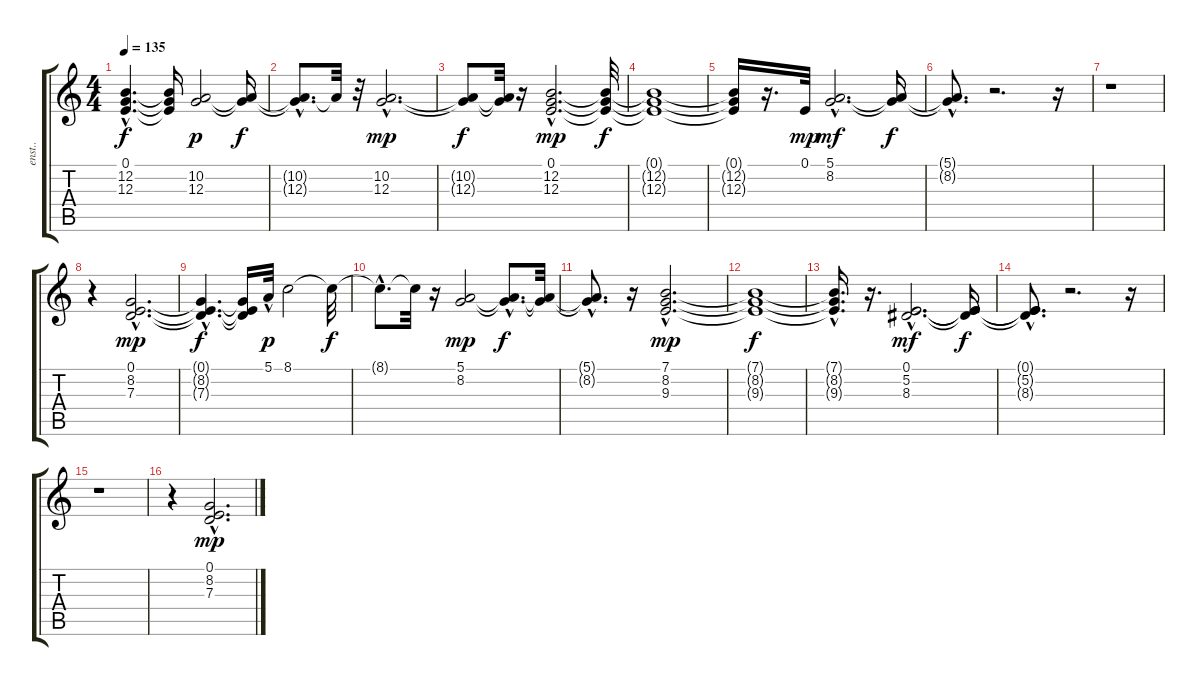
\track ("enst.." "enst..") {instrument pad5bowed}
\staff {score tabs}
\tuning (E4 B3 G3 D3 A2 E2) {hide}
\ts (4 4)
\tempo 135
\clef g2
\ks c
(0.1{hac t} 12.2{hac t} 12.3{hac t}).4{d dy f} (0.1{t} 12.2{t} 12.3{t}).16 (10.2 12.3).2{dy p} (10.2{t} 12.3{t}).16{dy f} |
(10.2{hac t} 12.3{hac t}).8{d} 10.2{t}.32 r.32 (10.2{hac} 12.3{hac}).2{d dy mp} |
(10.2{t} 12.3{t}).8{dy f} (10.2{t} 12.3{t}).32 r.16 (0.1{hac} 12.2{hac} 12.3{hac}).2{d dy mp} (0.1{t} 12.2{t} 12.3{t}).32{dy f} |
(0.1{t} 12.2{t} 12.3{t}).1 |
(0.1{t} 12.2{t} 12.3{t}).16 r.16{d} 0.1.32{dy mp} (5.1{hac} 8.2{hac}).2{d dy mf} (5.1{t} 8.2{t}).16{dy f} |
(5.1{hac t} 8.2{hac t}).8{d} r.2{d} r.16 |
r.1 |
r.4 (0.1{hac} 8.2{hac} 7.3{hac}).2{d dy mp instrument pad5bowed} |
(0.1{hac t} 8.2{hac t} 7.3{hac t}).4{d dy f} (0.1{t} 8.2{t} 7.3{t}).16 5.1{hac}.32{dy p} 8.1.2 8.1{t}.32{dy f} |
8.1{hac t}.8{d} 8.1{t}.32 r.16 (5.1 8.2).2{dy mp} (5.1{hac t} 8.2{hac t}).8{d dy f} (5.1{t} 8.2{t}).32 |
(5.1{hac t} 8.2{hac t}).8{d} r.16 (7.1{hac} 8.2{hac} 9.3{hac}).2{d dy mp} |
(7.1{t} 8.2{t} 9.3{t}).1{dy f} |
(7.1{hac t} 8.2{t} 9.3{hac t}).16{d} r.16{d} (0.1{hac} 5.2{hac} 8.3{hac}).2{d dy mf} (0.1{t} 5.2{t} 8.3{t}).16{dy f} |
(0.1{hac t} 5.2{hac t} 8.3{hac t}).8{d} r.2{d} r.16 |
r.1 |
r.4 (0.1{hac} 8.2{hac} 7.3{hac}).2{d dy mp instrument pad5bowed}
